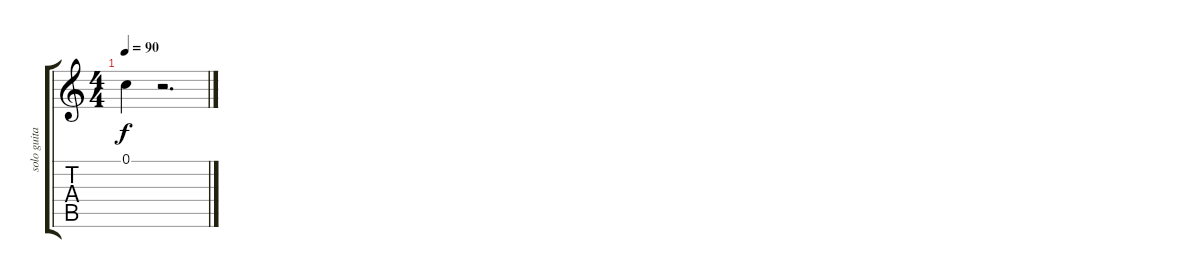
\track ("solo guitar" "solo guita") {instrument overdrivenguitar}
\staff {score tabs}
\tuning (C4 G3 Eb3 Bb2 F2 C2) {hide}
\ts (4 4)
\tempo 90
\clef g2
\ks c
0.1.4{dy f} r.2{d}
